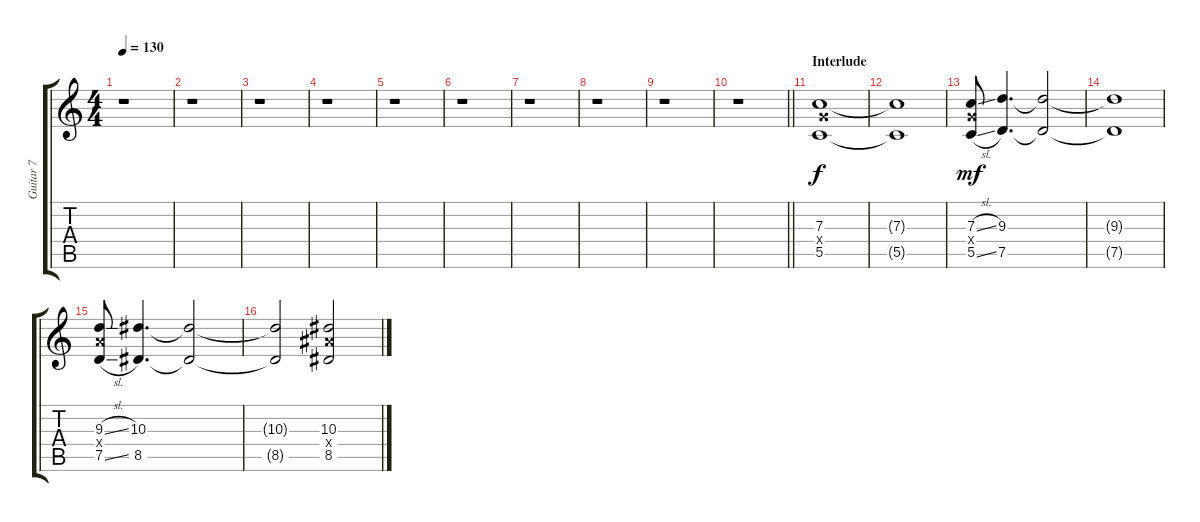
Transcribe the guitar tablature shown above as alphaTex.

\track ("Guitar 7" "Guitar 7") {instrument distortionguitar}
\staff {score tabs}
\tuning (D4 A3 F3 C3 G2 C2) {hide}
\ts (4 4)
\tempo 130
\clef g2
\ks c
r.1{dy f} |
r.1 |
r.1 |
r.1 |
r.1 |
r.1 |
r.1 |
r.1 |
r.1 |
\barLineRight lightlight
r.1 |
\section ("" "Interlude")
(7.3 7.4{x} 5.5).1 |
(7.3{t} 5.5{t}).1 |
(7.3{sl} 7.4{x} 5.5{sl}).8{dy mf} (9.3 7.5).4{d} (9.3{t} 7.5{t}).2 |
(9.3{t} 7.5{t}).1 |
(9.3{sl} 9.4{x} 7.5{sl}).8 (10.3 8.5).4{d} (10.3{t} 8.5{t}).2 |
(10.3{t} 8.5{t}).2 (10.3 10.4{x} 8.5).2
